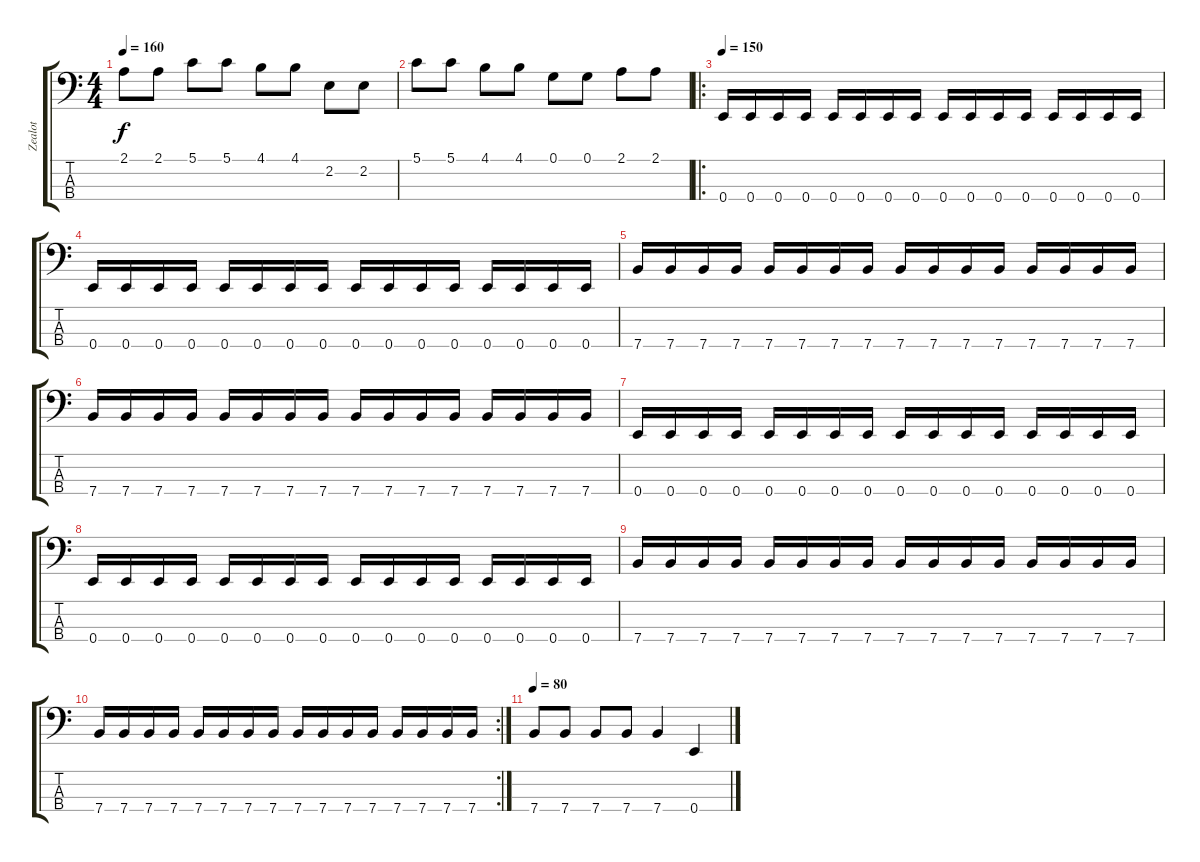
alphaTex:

\track ("Zealot" "Zealot") {instrument electricbasspick}
\staff {score tabs}
\tuning (G2 D2 A1 E1) {hide}
\ts (4 4)
\tempo 160
\clef f4
\ks c
2.1.8{dy f} 2.1.8 5.1.8 5.1.8 4.1.8 4.1.8 2.2.8 2.2.8 |
5.1.8 5.1.8 4.1.8 4.1.8 0.1.8 0.1.8 2.1.8 2.1.8 |
\ro
\tempo 150
0.4.16 0.4.16 0.4.16 0.4.16 0.4.16 0.4.16 0.4.16 0.4.16 0.4.16 0.4.16 0.4.16 0.4.16 0.4.16 0.4.16 0.4.16 0.4.16 |
0.4.16 0.4.16 0.4.16 0.4.16 0.4.16 0.4.16 0.4.16 0.4.16 0.4.16 0.4.16 0.4.16 0.4.16 0.4.16 0.4.16 0.4.16 0.4.16 |
7.4.16 7.4.16 7.4.16 7.4.16 7.4.16 7.4.16 7.4.16 7.4.16 7.4.16 7.4.16 7.4.16 7.4.16 7.4.16 7.4.16 7.4.16 7.4.16 |
7.4.16 7.4.16 7.4.16 7.4.16 7.4.16 7.4.16 7.4.16 7.4.16 7.4.16 7.4.16 7.4.16 7.4.16 7.4.16 7.4.16 7.4.16 7.4.16 |
0.4.16 0.4.16 0.4.16 0.4.16 0.4.16 0.4.16 0.4.16 0.4.16 0.4.16 0.4.16 0.4.16 0.4.16 0.4.16 0.4.16 0.4.16 0.4.16 |
0.4.16 0.4.16 0.4.16 0.4.16 0.4.16 0.4.16 0.4.16 0.4.16 0.4.16 0.4.16 0.4.16 0.4.16 0.4.16 0.4.16 0.4.16 0.4.16 |
7.4.16 7.4.16 7.4.16 7.4.16 7.4.16 7.4.16 7.4.16 7.4.16 7.4.16 7.4.16 7.4.16 7.4.16 7.4.16 7.4.16 7.4.16 7.4.16 |
\rc 2
7.4.16 7.4.16 7.4.16 7.4.16 7.4.16 7.4.16 7.4.16 7.4.16 7.4.16 7.4.16 7.4.16 7.4.16 7.4.16 7.4.16 7.4.16 7.4.16 |
\tempo 80
7.4.8 7.4.8 7.4.8 7.4.8 7.4.4 0.4.4
